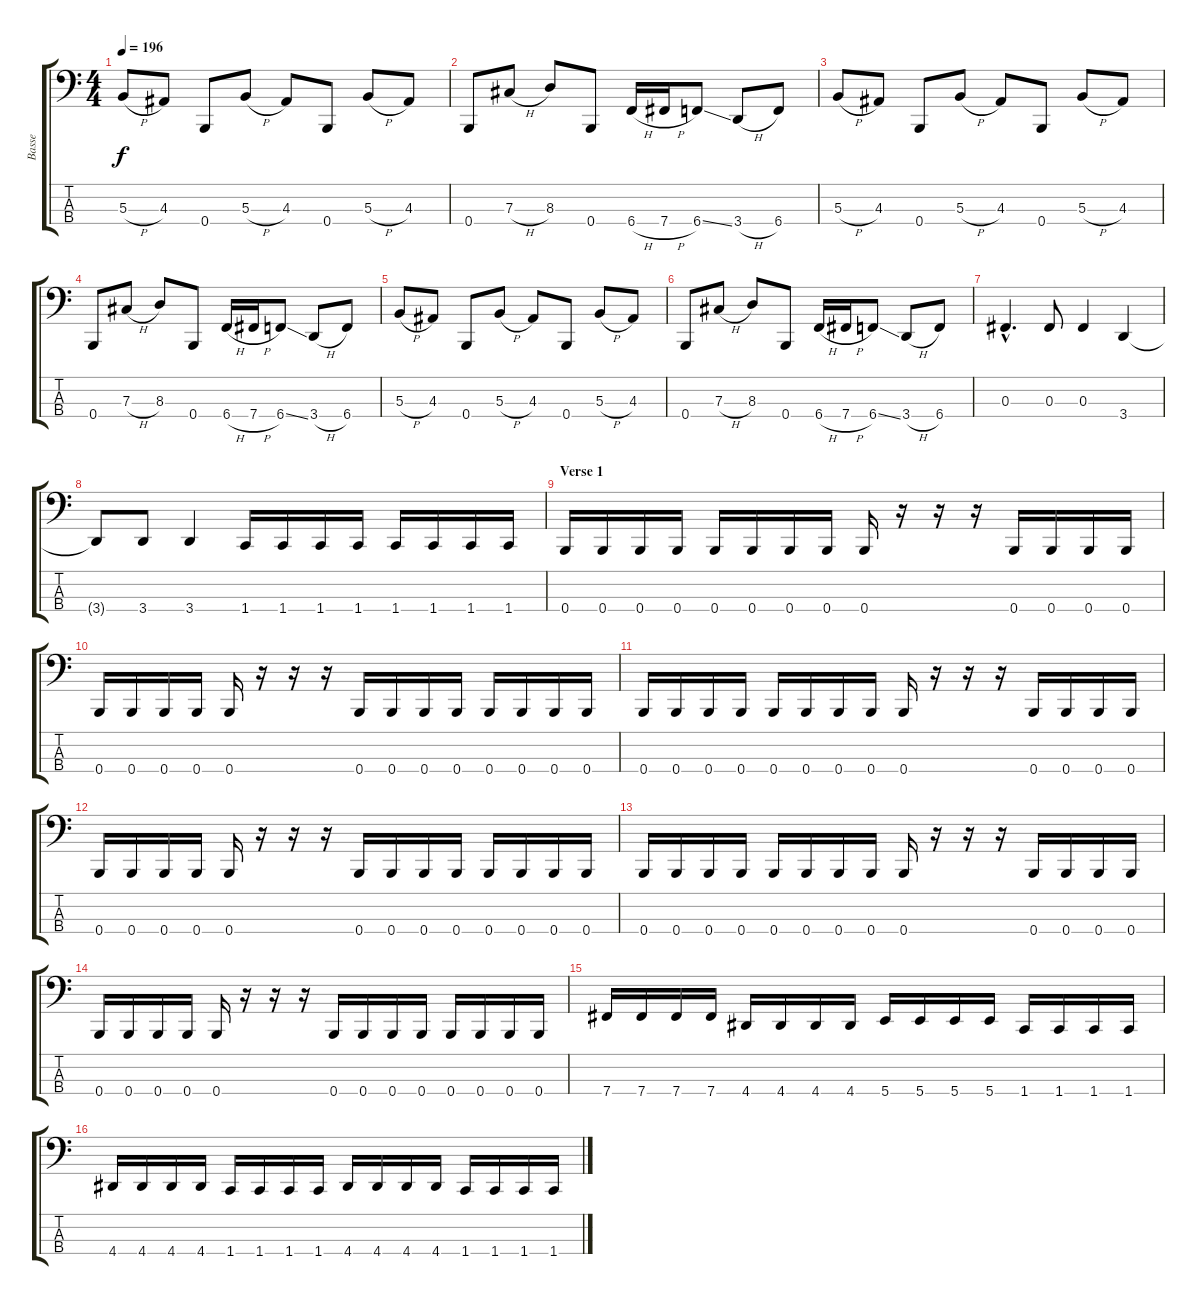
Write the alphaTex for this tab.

\track ("Basse" "Basse") {instrument electricbassfinger}
\staff {score tabs}
\tuning (E2 B1 Gb1 B0) {hide}
\ts (4 4)
\tempo 196
\clef f4
\ks c
5.3{h}.8{dy f} 4.3.8 0.4.8 5.3{h}.8 4.3.8 0.4.8 5.3{h}.8 4.3.8 |
0.4.8 7.3{h}.8 8.3.8 0.4.8 6.4{h}.16 7.4{h}.16 6.4{ss}.8 3.4{h}.8 6.4.8 |
5.3{h}.8 4.3.8 0.4.8 5.3{h}.8 4.3.8 0.4.8 5.3{h}.8 4.3.8 |
0.4.8 7.3{h}.8 8.3.8 0.4.8 6.4{h}.16 7.4{h}.16 6.4{ss}.8 3.4{h}.8 6.4.8 |
5.3{h}.8 4.3.8 0.4.8 5.3{h}.8 4.3.8 0.4.8 5.3{h}.8 4.3.8 |
0.4.8 7.3{h}.8 8.3.8 0.4.8 6.4{h}.16 7.4{h}.16 6.4{ss}.8 3.4{h}.8 6.4.8 |
0.3{hac}.4{d} 0.3.8 0.3.4 3.4.4 |
3.4{t}.8 3.4.8 3.4.4 1.4.16 1.4.16 1.4.16 1.4.16 1.4.16 1.4.16 1.4.16 1.4.16 |
\section ("" "Verse 1")
0.4.16 0.4.16 0.4.16 0.4.16 0.4.16 0.4.16 0.4.16 0.4.16 0.4.16 r.16 r.16 r.16 0.4.16 0.4.16 0.4.16 0.4.16 |
0.4.16 0.4.16 0.4.16 0.4.16 0.4.16 r.16 r.16 r.16 0.4.16 0.4.16 0.4.16 0.4.16 0.4.16 0.4.16 0.4.16 0.4.16 |
0.4.16 0.4.16 0.4.16 0.4.16 0.4.16 0.4.16 0.4.16 0.4.16 0.4.16 r.16 r.16 r.16 0.4.16 0.4.16 0.4.16 0.4.16 |
0.4.16 0.4.16 0.4.16 0.4.16 0.4.16 r.16 r.16 r.16 0.4.16 0.4.16 0.4.16 0.4.16 0.4.16 0.4.16 0.4.16 0.4.16 |
0.4.16 0.4.16 0.4.16 0.4.16 0.4.16 0.4.16 0.4.16 0.4.16 0.4.16 r.16 r.16 r.16 0.4.16 0.4.16 0.4.16 0.4.16 |
0.4.16 0.4.16 0.4.16 0.4.16 0.4.16 r.16 r.16 r.16 0.4.16 0.4.16 0.4.16 0.4.16 0.4.16 0.4.16 0.4.16 0.4.16 |
7.4.16 7.4.16 7.4.16 7.4.16 4.4.16 4.4.16 4.4.16 4.4.16 5.4.16 5.4.16 5.4.16 5.4.16 1.4.16 1.4.16 1.4.16 1.4.16 |
4.4.16 4.4.16 4.4.16 4.4.16 1.4.16 1.4.16 1.4.16 1.4.16 4.4.16 4.4.16 4.4.16 4.4.16 1.4.16 1.4.16 1.4.16 1.4.16
